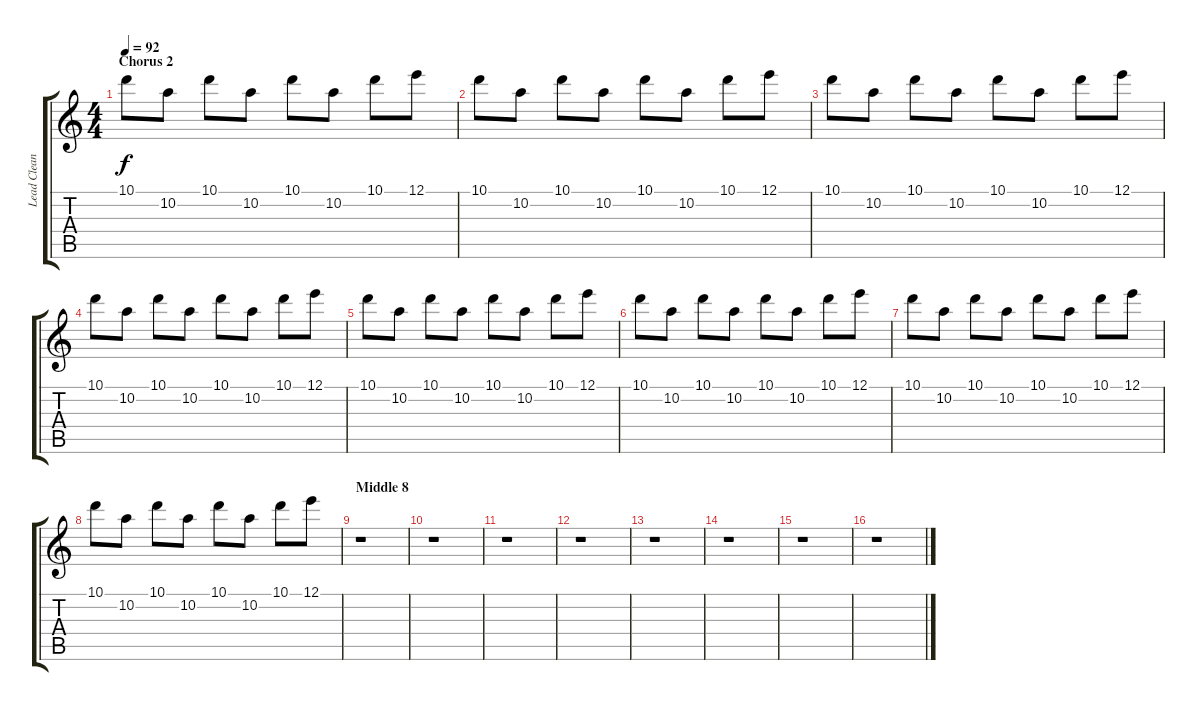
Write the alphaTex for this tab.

\track ("Lead Clean (Guitar 3)" "Lead Clean") {instrument electricguitarjazz}
\staff {score tabs}
\tuning (E4 B3 G3 D3 A2 E2) {hide}
\ts (4 4)
\section ("" "Chorus 2")
\tempo 92
\clef g2
\ks c
10.1.8{dy f} 10.2.8 10.1.8 10.2.8 10.1.8 10.2.8 10.1.8 12.1.8 |
10.1.8 10.2.8 10.1.8 10.2.8 10.1.8 10.2.8 10.1.8 12.1.8 |
10.1.8 10.2.8 10.1.8 10.2.8 10.1.8 10.2.8 10.1.8 12.1.8 |
10.1.8 10.2.8 10.1.8 10.2.8 10.1.8 10.2.8 10.1.8 12.1.8 |
10.1.8 10.2.8 10.1.8 10.2.8 10.1.8 10.2.8 10.1.8 12.1.8 |
10.1.8 10.2.8 10.1.8 10.2.8 10.1.8 10.2.8 10.1.8 12.1.8 |
10.1.8 10.2.8 10.1.8 10.2.8 10.1.8 10.2.8 10.1.8 12.1.8 |
10.1.8 10.2.8 10.1.8 10.2.8 10.1.8 10.2.8 10.1.8 12.1.8 |
\section ("" "Middle 8")
r.1 |
r.1 |
r.1 |
r.1 |
r.1 |
r.1 |
r.1 |
r.1
